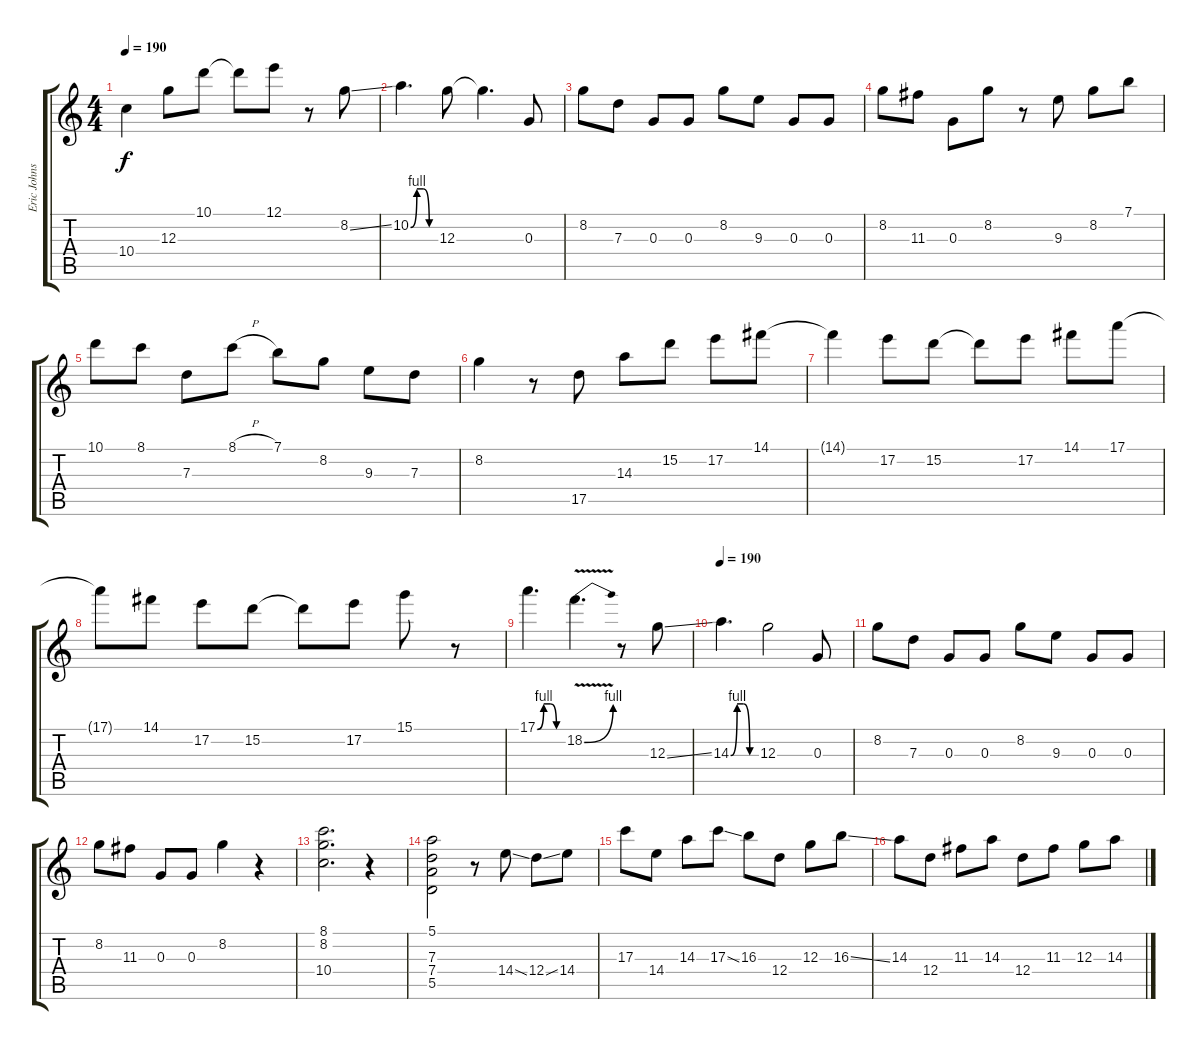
\track ("Eric Johnson" "Eric Johns") {instrument overdrivenguitar}
\staff {score tabs}
\tuning (E4 B3 G3 D3 A2 E2) {hide}
\ts (4 4)
\tempo 190
\clef g2
\ks c
10.4.4{dy f} 12.3.8 10.1.8 10.1{t}.8 12.1.8 r.8 8.2{ss}.8 |
10.2{be (custom 0 0 15 4 30 4 45 0 60 0)}.4{d} 12.3.8 12.3{t}.4{d} 0.3.8 |
8.2.8 7.3.8 0.3.8 0.3.8 8.2.8 9.3.8 0.3.8 0.3.8 |
8.2.8 11.3.8 0.3.8 8.2.8 r.8 9.3.8 8.2.8 7.1.8 |
10.1.8 8.1.8 7.3.8 8.1{h}.8 7.1.8 8.2.8 9.3.8 7.3.8 |
8.2.4 r.8 17.5.8 14.3.8 15.2.8 17.2.8 14.1.8 |
14.1{t}.4 17.2.8 15.2.8 15.2{t}.8 17.2.8 14.1.8 17.1.8 |
17.1{t}.8 14.1.8 17.2.8 15.2.8 15.2{t}.8 17.2.8 15.1.8 r.8 |
17.1{be (custom 0 0 15 4 30 4 45 0 60 0)}.4{d} 18.2{be (bend 0 0 60 4) v}.4{d} r.8 12.3{ss}.8 |
\tempo 190
14.3{be (custom 0 0 15 4 30 4 45 0 60 0)}.4{d} 12.3.2 0.3.8 |
8.2.8 7.3.8 0.3.8 0.3.8 8.2.8 9.3.8 0.3.8 0.3.8 |
8.2.8 11.3.8 0.3.8 0.3.8 8.2.4 r.4 |
(8.1 8.2 10.4).2{d} r.4 |
(5.1 7.3 7.4 5.5).2 r.8 14.4{ss}.8 12.4{ss}.8 14.4.8 |
17.3.8 14.4.8 14.3.8 17.3{ss}.8 16.3.8 12.4.8 12.3.8 16.3{ss}.8 |
14.3.8 12.4.8 11.3.8 14.3.8 12.4.8 11.3.8 12.3.8 14.3{ss}.8
